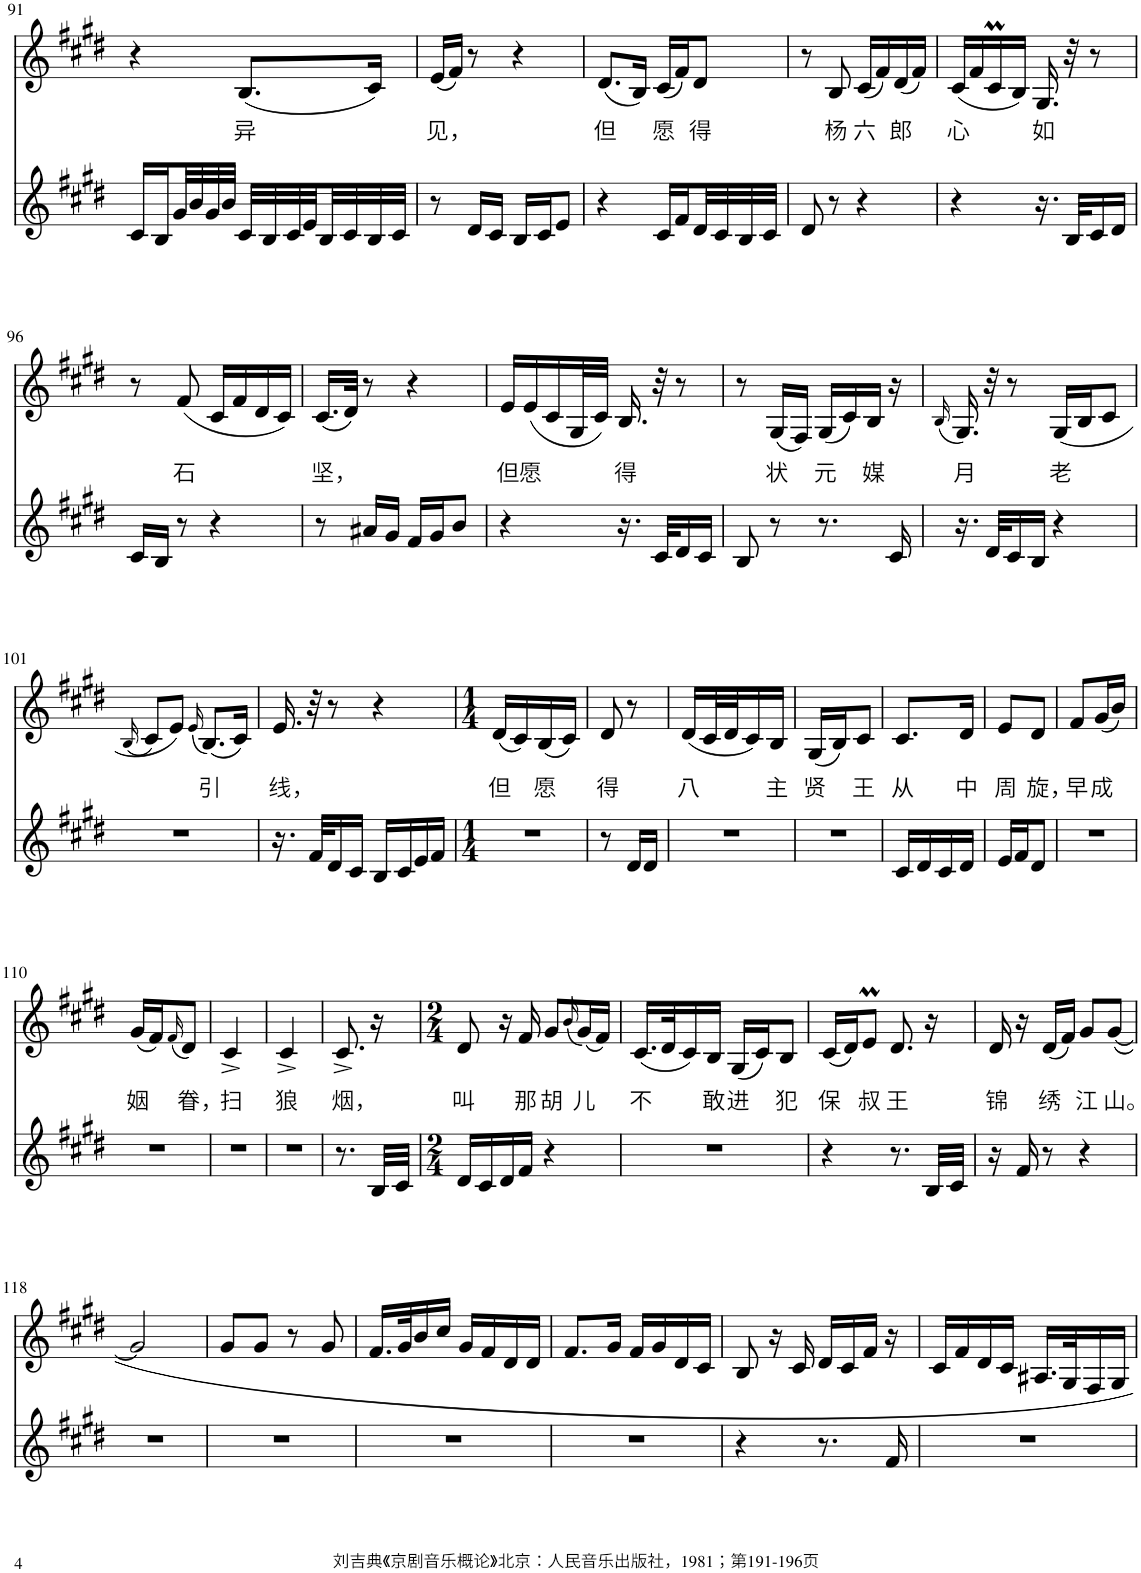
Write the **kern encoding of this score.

**kern	**kern	**text
*part2	*part1	*part1
*staff2	*staff1	*staff1
*I"Piano	*I"Piano	*
*I'Pno	*I'Pno	*
!!LO:PB:g=z
*clefG2	*clefG2	*
*k[f#c#g#d#]	*k[f#c#g#d#]	*
*M2/4	*M2/4	*
=91	=91	=91
16c#/LL	4r	.
16B/	.	.
32g#/L	.	.
32b/	.	.
32g#/	.	.
32b/JJJ	.	.
!	!	!LO:LY:b
32c#/LLL	(8.B/L	异
32B/	.	.
32c#/	.	.
32e/	.	.
32B/	.	.
32c#/	.	.
32B/	16c#/Jk)	.
32c#/JJJ	.	.
=92	=92	=92
!	!	!LO:LY:b
8r	(16e/LL	见，
.	16f#/JJ)	.
16d#/LL	8r	.
16c#/JJ	.	.
16B/LL	4r	.
16c#/J	.	.
8e/J	.	.
=93	=93	=93
!	!	!LO:LY:b
4r	(8.d#/L	但
.	16B/Jk)	.
!	!	!LO:LY:b
16c#/LL	(16c#/LL	愿
16f#/	16f#/J)	.
!	!	!LO:LY:b
32d#/L	8d#/J	得
32c#/	.	.
32B/	.	.
32c#/JJJ	.	.
=94	=94	=94
8d#/	8r	.
!	!	!LO:LY:b
8r	8B/	杨
!	!	!LO:LY:b
4r	(16c#/LL	六
.	16f#/)	.
!	!	!LO:LY:b
.	(16d#/	郎
.	16f#/JJ)	.
=95	=95	=95
!	!	!LO:LY:b
4r	(16c#/LL	心
.	16f#/	.
.	16c#M/	.
.	16B/JJ)	.
!	!	!LO:LY:b
16.r	16.G#/	如
32B/KLL	32r	.
16c#/	8r	.
16d#/JJ	.	.
!!LO:LB:g=z
=96	=96	=96
16c#/LL	8r	.
16B/JJ	.	.
!	!	!LO:LY:b
8r	(8f#/	石
4r	16c#/LL	.
.	16f#/	.
.	16d#/	.
.	16c#/JJ)	.
=97	=97	=97
!	!	!LO:LY:b
8r	(16.c#/LL	坚，
.	32d#/JJk)	.
16a#X/LL	8r	.
16g#/JJ	.	.
16f#/LL	4r	.
16g#/J	.	.
8b/J	.	.
=98	=98	=98
!	!	!LO:LY:b
4r	16e/LL	但
!	!	!LO:LY:b
.	(16e/	愿
.	16c#/	.
.	32G#/L	.
.	32c#/JJJ)	.
!	!	!LO:LY:b
16.r	16.B/	得
32c#/KLL	32r	.
16d#/	8r	.
16c#/JJ	.	.
=99	=99	=99
8B/	8r	.
!	!	!LO:LY:b
8r	(16G#/LL	状
.	16F#/JJ)	.
!	!	!LO:LY:b
8.r	(16G#/LL	元
.	16c#/)	.
!	!	!LO:LY:b
.	16B/JJ	媒
16c#/	16r	.
=100	=100	=100
.	(16qB/	.
!	!	!LO:LY:b
16.r	16.G#/)	月
32d#/KLL	32r	.
16c#/	8r	.
16B/JJ	.	.
!	!	!LO:LY:b
4r	(16G#/LL	老
.	16B/J	.
.	8c#/J	.
!!LO:LB:g=z
=101	=101	=101
.	(16qB/	.
2r	8c#/L)	.
.	8e/J)	.
.	(16qe/	.
!	!	!LO:LY:b
.	(8.B/L)	引
.	16c#/Jk)	.
=102	=102	=102
!	!	!LO:LY:b
16.r	16.e/	线，
32f#/KLL	32r	.
16d#/	8r	.
16c#/JJ	.	.
16B/LL	4r	.
16c#/	.	.
16e/	.	.
16f#/JJ	.	.
=103	=103	=103
*M1/4	*M1/4	*
!	!	!LO:LY:b
4r	(16d#/LL	但
.	16c#/)	.
!	!	!LO:LY:b
.	(16B/	愿
.	16c#/JJ)	.
=104	=104	=104
!	!	!LO:LY:b
8r	8d#/	得
16d#/LL	8r	.
16d#/JJ	.	.
=105	=105	=105
!	!	!LO:LY:b
4r	(16d#/LL	八
.	32c#/L	.
.	32d#/J	.
.	16c#/)	.
!	!	!LO:LY:b
.	16B/JJ	主
=106	=106	=106
!	!	!LO:LY:b
4r	(16G#/LL	贤
.	16B/J)	.
!	!	!LO:LY:b
.	8c#/J	王
=107	=107	=107
!	!	!LO:LY:b
16c#/LL	8.c#/L	从
16d#/	.	.
16c#/	.	.
!	!	!LO:LY:b
16d#/JJ	16d#/Jk	中
=108	=108	=108
!	!	!LO:LY:b
16e/LL	8e/L	周
16f#/J	.	.
!	!	!LO:LY:b
8d#/J	8d#/J	旋，
=109	=109	=109
!	!	!LO:LY:b
4r	8f#/L	早
!	!	!LO:LY:b
.	(16g#/L	成
.	16b/JJ)	.
!!LO:LB:g=z
=110	=110	=110
!	!	!LO:LY:b
4r	(16g#/LL	姻
.	16f#/J)	.
.	(16qf#/	.
!	!	!LO:LY:b
.	8d#/J)	眷，
=111	=111	=111
!	!	!LO:LY:b
4r	4c#^/	扫
=112	=112	=112
!	!	!LO:LY:b
4r	4c#^/	狼
=113	=113	=113
!	!	!LO:LY:b
8.r	8.c#^/	烟，
32B/LLL	16r	.
32c#/JJJ	.	.
=114	=114	=114
*M2/4	*M2/4	*
!	!	!LO:LY:b
16d#/LL	8d#/	叫
16c#/	.	.
16d#/	16r	.
!	!	!LO:LY:b
16f#/JJ	16f#/	那
!	!	!LO:LY:b
4r	8g#/L	胡
.	(16qb/	.
!	!	!LO:LY:b
.	(16g#/L)	儿
.	16f#/JJ)	.
=115	=115	=115
!	!	!LO:LY:b
2r	(16.c#/LL	不
.	32d#/K	.
.	16c#/)	.
!	!	!LO:LY:b
.	16B/JJ	敢
!	!	!LO:LY:b
.	(16G#/LL	进
.	16c#/J)	.
!	!	!LO:LY:b
.	8B/J	犯
=116	=116	=116
!	!	!LO:LY:b
4r	(16c#/LL	保
.	16d#/J)	.
!	!	!LO:LY:b
.	8eM/J	叔
!	!	!LO:LY:b
8.r	8.d#/	王
32B/LLL	16r	.
32c#/JJJ	.	.
=117	=117	=117
!	!	!LO:LY:b
16r	16d#/	锦
16f#/	16r	.
!	!	!LO:LY:b
8r	(16d#/LL	绣
.	16f#/JJ)	.
!	!	!LO:LY:b
4r	8g#/L	江
!	!	!LO:LY:b
.	[8g#/J	山。
!!LO:LB:g=z
=118	=118	=118
2r	2g#/]	.
=119	=119	=119
2r	8g#/L	.
.	8g#/J	.
.	8r	.
.	8g#/	.
=120	=120	=120
2r	16.f#/LL	.
.	32g#/K	.
.	16b/	.
.	16cc#/JJ	.
.	16g#/LL	.
.	16f#/	.
.	16d#/	.
.	16d#/JJ	.
=121	=121	=121
2r	8.f#/L	.
.	16g#/Jk	.
.	16f#/LL	.
.	16g#/	.
.	16d#/	.
.	16c#/JJ	.
=122	=122	=122
4r	8B/	.
.	16r	.
.	16c#/	.
8.r	16d#/LL	.
.	16c#/	.
.	16f#/JJ	.
16f#/	16r	.
=123	=123	=123
2r	16c#/LL	.
.	16f#/	.
.	16d#/	.
.	16c#/JJ	.
.	16.A#X/LL	.
.	32G#/K	.
.	16F#/	.
.	16G#/JJ	.
=	=	=
*-	*-	*-
